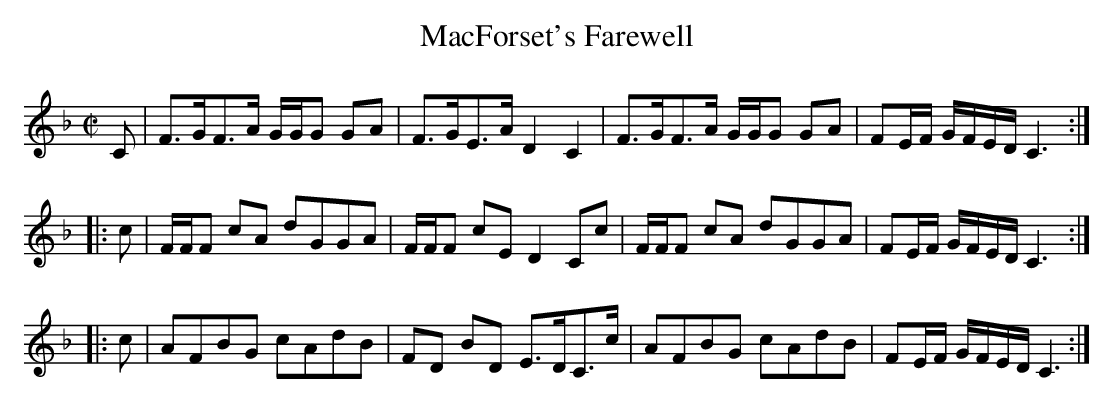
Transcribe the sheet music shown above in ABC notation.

X:1
T:MacForset's Farewell
M:C|
L:1/8
K:F
C|F>GF>A G/G/G GA|F>GE>A D2 C2|F>GF>A G/G/G GA|FE/F/ G/F/E/D/ C3:|
|:c|F/F/F cA dGGA|F/F/F cE D2 Cc|F/F/F cA dGGA|FE/F/ G/F/E/D/ C3:|
|:c|AFBG cAdB|FD BD E>DC>c|AFBG cAdB|FE/F/ G/F/E/D/ C3:|]
